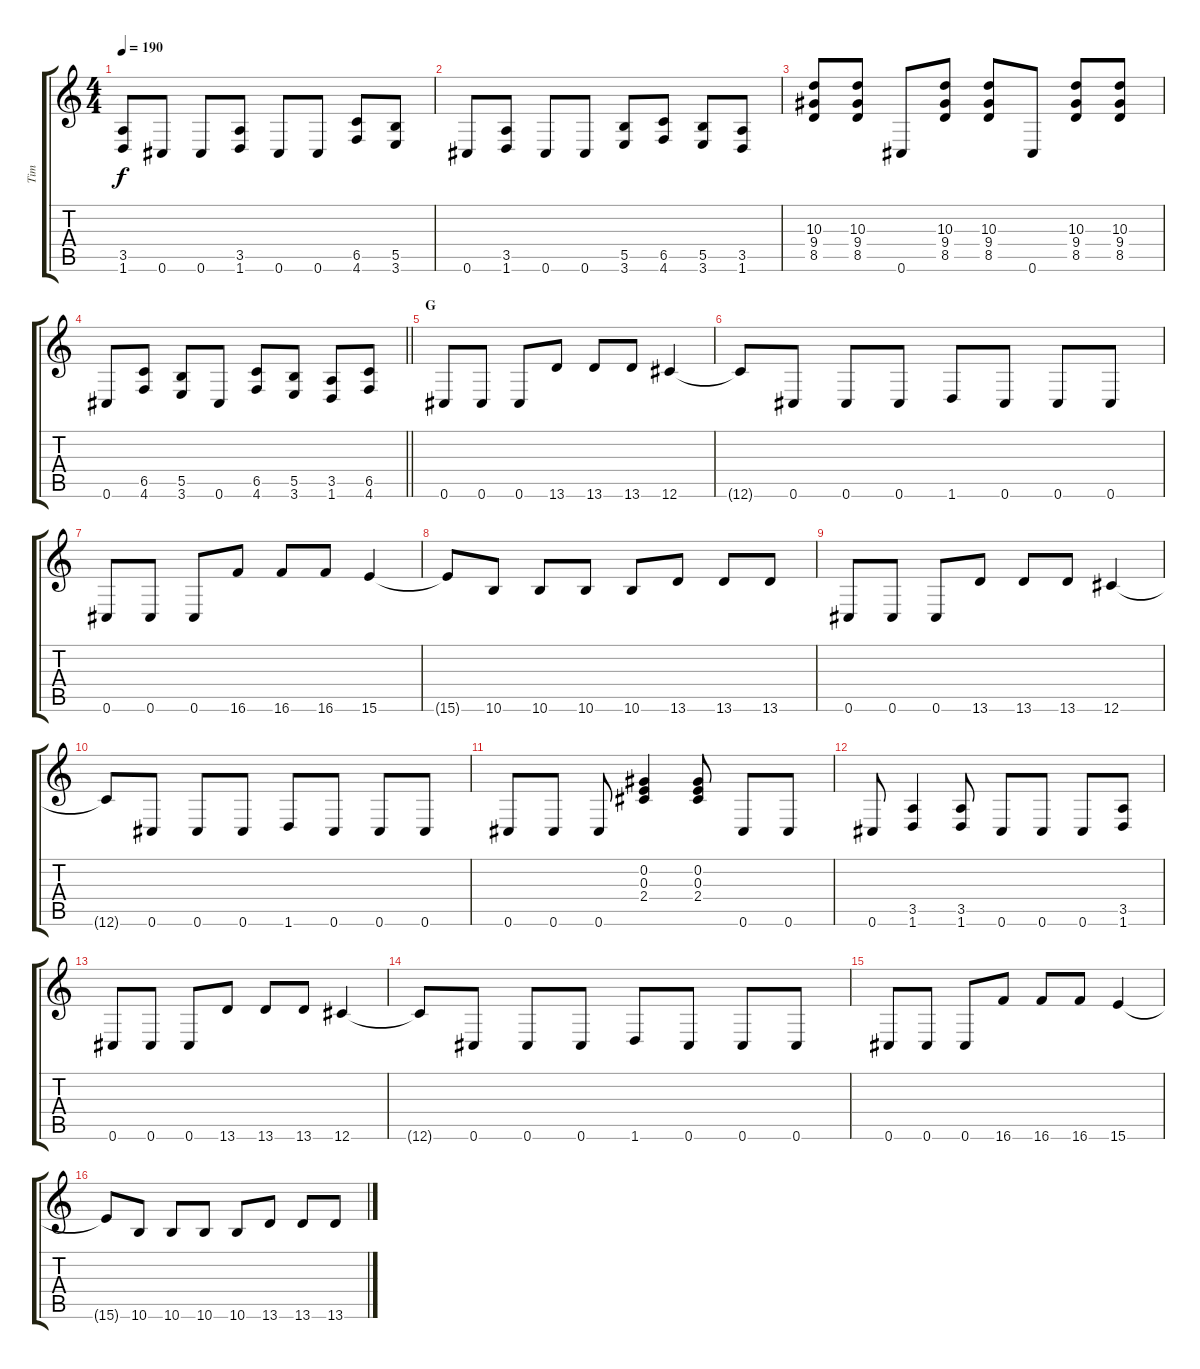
\track ("Tim" "Tim") {instrument distortionguitar}
\staff {score tabs}
\tuning (Db4 Ab3 E3 B2 Gb2 Db2) {hide}
\ts (4 4)
\tempo 190
\clef g2
\ks c
(3.5 1.6).8{dy f} 0.6.8 0.6.8 (3.5 1.6).8 0.6.8 0.6.8 (6.5 4.6).8 (5.5 3.6).8 |
0.6.8 (3.5 1.6).8 0.6.8 0.6.8 (5.5 3.6).8 (6.5 4.6).8 (5.5 3.6).8 (3.5 1.6).8 |
(10.3 9.4 8.5).8 (10.3 9.4 8.5).8 0.6.8 (10.3 9.4 8.5).8 (10.3 9.4 8.5).8 0.6.8 (10.3 9.4 8.5).8 (10.3 9.4 8.5).8 |
\barLineRight lightlight
0.6.8 (6.5 4.6).8 (5.5 3.6).8 0.6.8 (6.5 4.6).8 (5.5 3.6).8 (3.5 1.6).8 (6.5 4.6).8 |
\section ("" "G")
0.6.8 0.6.8 0.6.8 13.6.8 13.6.8 13.6.8 12.6.4 |
12.6{t}.8 0.6.8 0.6.8 0.6.8 1.6.8 0.6.8 0.6.8 0.6.8 |
0.6.8 0.6.8 0.6.8 16.6.8 16.6.8 16.6.8 15.6.4 |
15.6{t}.8 10.6.8 10.6.8 10.6.8 10.6.8 13.6.8 13.6.8 13.6.8 |
0.6.8 0.6.8 0.6.8 13.6.8 13.6.8 13.6.8 12.6.4 |
12.6{t}.8 0.6.8 0.6.8 0.6.8 1.6.8 0.6.8 0.6.8 0.6.8 |
0.6.8 0.6.8 0.6.8 (0.2 0.3 2.4).4 (0.2 0.3 2.4).8 0.6.8 0.6.8 |
0.6.8 (3.5 1.6).4 (3.5 1.6).8 0.6.8 0.6.8 0.6.8 (3.5 1.6).8 |
0.6.8 0.6.8 0.6.8 13.6.8 13.6.8 13.6.8 12.6.4 |
12.6{t}.8 0.6.8 0.6.8 0.6.8 1.6.8 0.6.8 0.6.8 0.6.8 |
0.6.8 0.6.8 0.6.8 16.6.8 16.6.8 16.6.8 15.6.4 |
15.6{t}.8 10.6.8 10.6.8 10.6.8 10.6.8 13.6.8 13.6.8 13.6.8
